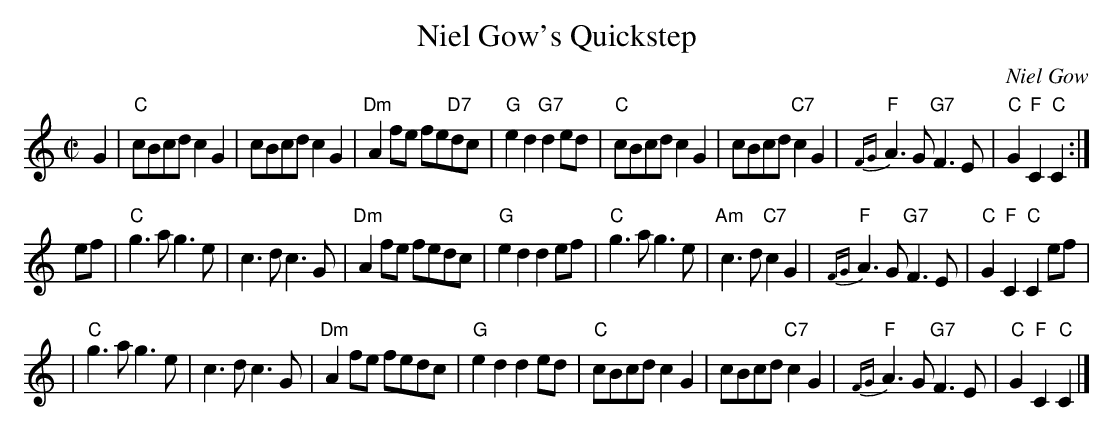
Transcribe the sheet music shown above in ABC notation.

X:1
T: Niel Gow's Quickstep
C: Niel Gow
M: C|
L: 1/8
K: C
G2 \
| "C"cBcd c2G2 | cBcd c2G2 | "Dm"A2fe fe"D7"dc | "G"e2d2 "G7"d2ed \
| "C"cBcd c2G2 | cBcd "C7"c2G2 | "F"{FG}A3G "G7"F3E | "C"G2"F"C2 "C"C2 :|
ef \
| "C"g3a g3e | c3d c3G | "Dm"A2fe fedc | "G"e2d2 d2ef \
| "C"g3a g3e | "Am"c3d "C7"c2G2 | "F"{FG}A3G "G7"F3E | "C"G2"F"C2 "C"C2 ef |
| "C"g3a g3e | c3d c3G | "Dm"A2fe fedc | "G"e2d2 d2ed \
| "C"cBcd c2G2 | cBcd "C7"c2G2 | "F"{FG}A3G "G7"F3E | "C"G2"F"C2 "C"C2 |]
